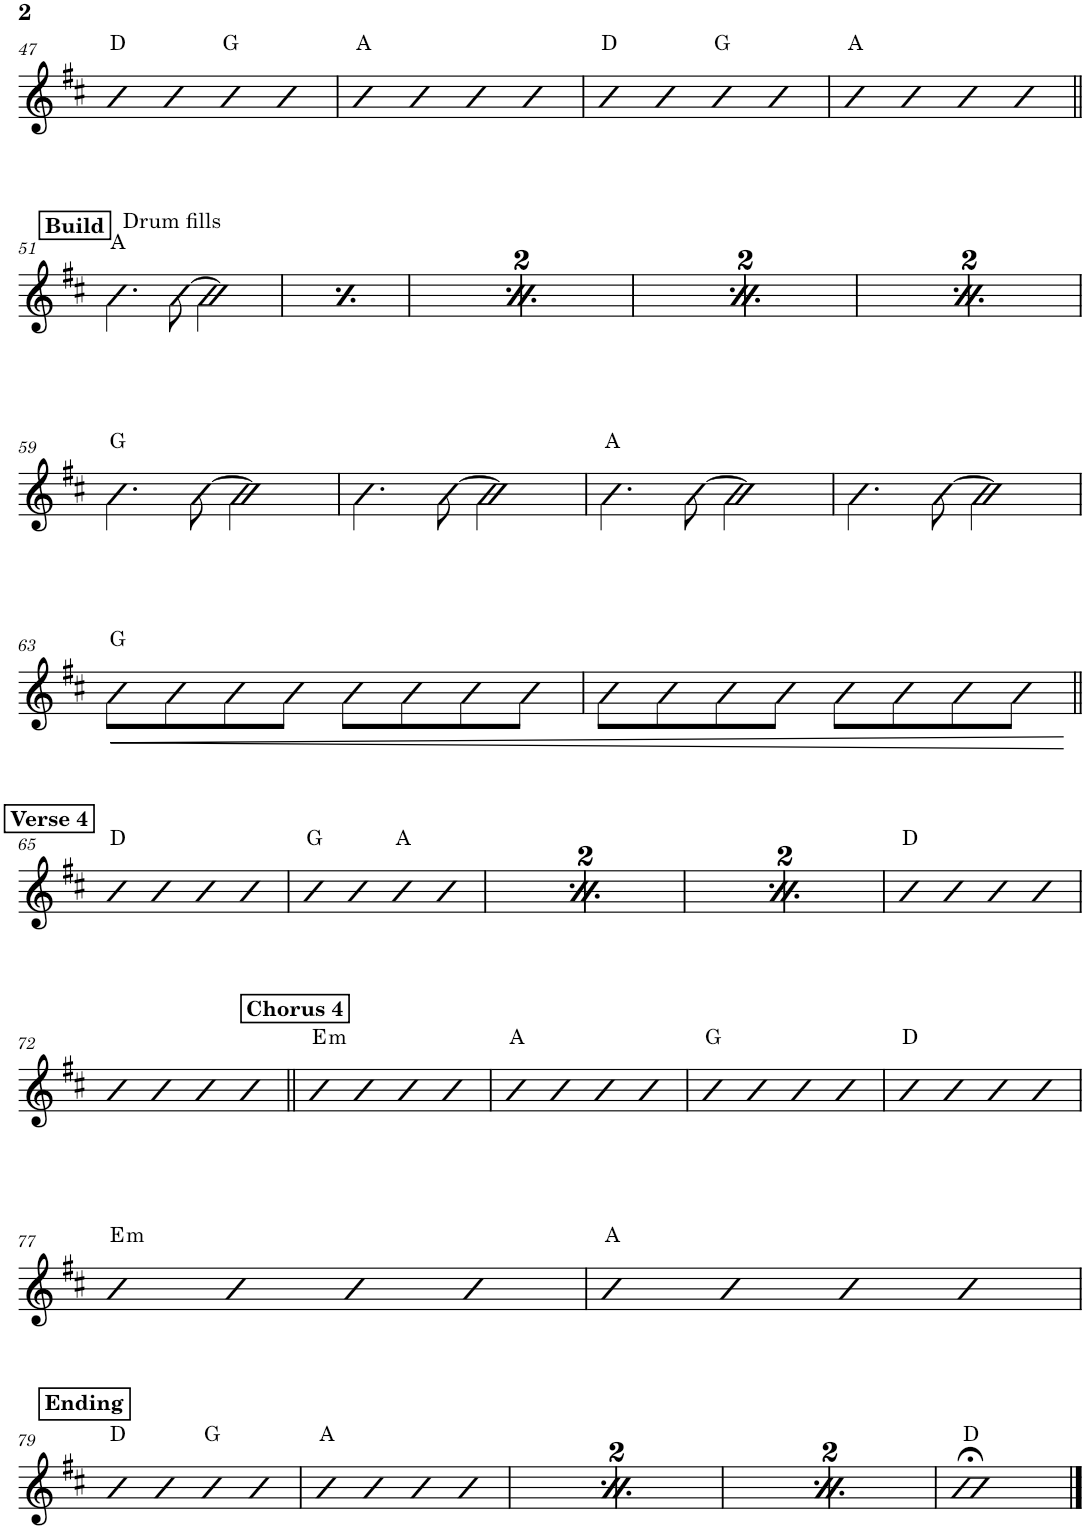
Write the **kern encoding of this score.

**kern	**dynam	**harte
*part1	*part1	*part1
*staff1	*staff1	*
*I"Piano	*	*
*I'Pno.	*	*
!!LO:PB:g=z
*clefG2	*	*
*k[f#c#]	*	*
*M4/4	*	*
=47	=47	=47
4b	.	D:maj
4b	.	.
4b	.	G:maj
4b	.	.
=48	=48	=48
4b	.	A:maj
4b	.	.
4b	.	.
4b	.	.
=49	=49	=49
4b	.	D:maj
4b	.	.
4b	.	G:maj
4b	.	.
=50	=50	=50
4b	.	A:maj
4b	.	.
4b	.	.
4b	.	.
!!LO:LB:g=z
!!LO:REH:place=s1:a:B:cj:t=Build
=51||	=51||	=51||
!LO:TX:a:t=Drum fills	!	!
4.b\	.	A:maj
[8b\	.	.
2b\]	.	.
!!LO:REH:place=s1:a:B:cj:t=Build
=52	=52	=52
!LO:TX:a:t=Drum fills	!	!
4.b\	.	A:maj
[8b\	.	.
2b\]	.	.
!!LO:REH:place=s1:a:B:cj:t=Build
=53	=53	=53
!LO:TX:a:t=Drum fills	!	!
4.b\	.	A:maj
[8b\	.	.
2b\]	.	.
!!LO:REH:place=s1:a:B:cj:t=Build
=54	=54	=54
!LO:TX:a:t=Drum fills	!	!
4.b\	.	A:maj
[8b\	.	.
2b\]	.	.
!!LO:REH:place=s1:a:B:cj:t=Build
=55	=55	=55
!LO:TX:a:t=Drum fills	!	!
4.b\	.	A:maj
[8b\	.	.
2b\]	.	.
!!LO:REH:place=s1:a:B:cj:t=Build
=56	=56	=56
!LO:TX:a:t=Drum fills	!	!
4.b\	.	A:maj
[8b\	.	.
2b\]	.	.
!!LO:REH:place=s1:a:B:cj:t=Build
=57	=57	=57
!LO:TX:a:t=Drum fills	!	!
4.b\	.	A:maj
[8b\	.	.
2b\]	.	.
!!LO:REH:place=s1:a:B:cj:t=Build
=58	=58	=58
!LO:TX:a:t=Drum fills	!	!
4.b\	.	A:maj
[8b\	.	.
2b\]	.	.
!!LO:LB:g=z
=59	=59	=59
4.b\	.	G:maj
[8b\	.	.
2b\]	.	.
=60	=60	=60
4.b\	.	.
[8b\	.	.
2b\]	.	.
=61	=61	=61
4.b\	.	A:maj
[8b\	.	.
2b\]	.	.
=62	=62	=62
4.b\	.	.
[8b\	.	.
2b\]	.	.
!!LO:LB:g=z
=63	=63	=63
!	!LO:HP:b	!
8b\L	<	G:maj
8b\	.	.
8b\	.	.
8b\J	.	.
8b\L	.	.
8b\	.	.
8b\	.	.
8b\J	.	.
=64	=64	=64
8b\L	.	.
8b\	.	.
8b\	.	.
8b\J	.	.
8b\L	.	.
8b\	.	.
8b\	.	.
8b\J	.	.
.	[	.
!!LO:LB:g=z
!!LO:REH:place=s1:a:B:cj:t=Verse 4
=65||	=65||	=65||
4b	.	D:maj
4b	.	.
4b	.	.
4b	.	.
=66	=66	=66
4b	.	G:maj
4b	.	.
4b	.	A:maj
4b	.	.
!!LO:REH:place=s1:a:B:cj:t=Verse 4
=67	=67	=67
4b	.	D:maj
4b	.	.
4b	.	.
4b	.	.
=68	=68	=68
4b	.	G:maj
4b	.	.
4b	.	A:maj
4b	.	.
!!LO:REH:place=s1:a:B:cj:t=Verse 4
=69	=69	=69
4b	.	D:maj
4b	.	.
4b	.	.
4b	.	.
=70	=70	=70
4b	.	G:maj
4b	.	.
4b	.	A:maj
4b	.	.
=71	=71	=71
4b	.	D:maj
4b	.	.
4b	.	.
4b	.	.
!!LO:LB:g=z
=72	=72	=72
4b	.	.
4b	.	.
4b	.	.
4b	.	.
!!LO:REH:place=s1:a:B:cj:t=Chorus 4
=73||	=73||	=73||
!	!	!LO:H:kt=m
4b	.	E:min
4b	.	.
4b	.	.
4b	.	.
=74	=74	=74
4b	.	A:maj
4b	.	.
4b	.	.
4b	.	.
=75	=75	=75
4b	.	G:maj
4b	.	.
4b	.	.
4b	.	.
=76	=76	=76
4b	.	D:maj
4b	.	.
4b	.	.
4b	.	.
!!LO:LB:g=z
=77	=77	=77
!	!	!LO:H:kt=m
4b	.	E:min
4b	.	.
4b	.	.
4b	.	.
=78	=78	=78
4b	.	A:maj
4b	.	.
4b	.	.
4b	.	.
!!LO:LB:g=z
!!LO:REH:place=s1:a:B:cj:t=Ending
=79	=79	=79
4b	.	D:maj
4b	.	.
4b	.	G:maj
4b	.	.
=80	=80	=80
4b	.	A:maj
4b	.	.
4b	.	.
4b	.	.
!!LO:REH:place=s1:a:B:cj:t=Ending
=81	=81	=81
4b	.	D:maj
4b	.	.
4b	.	G:maj
4b	.	.
=82	=82	=82
4b	.	A:maj
4b	.	.
4b	.	.
4b	.	.
!!LO:REH:place=s1:a:B:cj:t=Ending
=83	=83	=83
4b	.	D:maj
4b	.	.
4b	.	G:maj
4b	.	.
=84	=84	=84
4b	.	A:maj
4b	.	.
4b	.	.
4b	.	.
=85	=85	=85
1b;<	.	D:maj
==	==	==
*-	*-	*-
